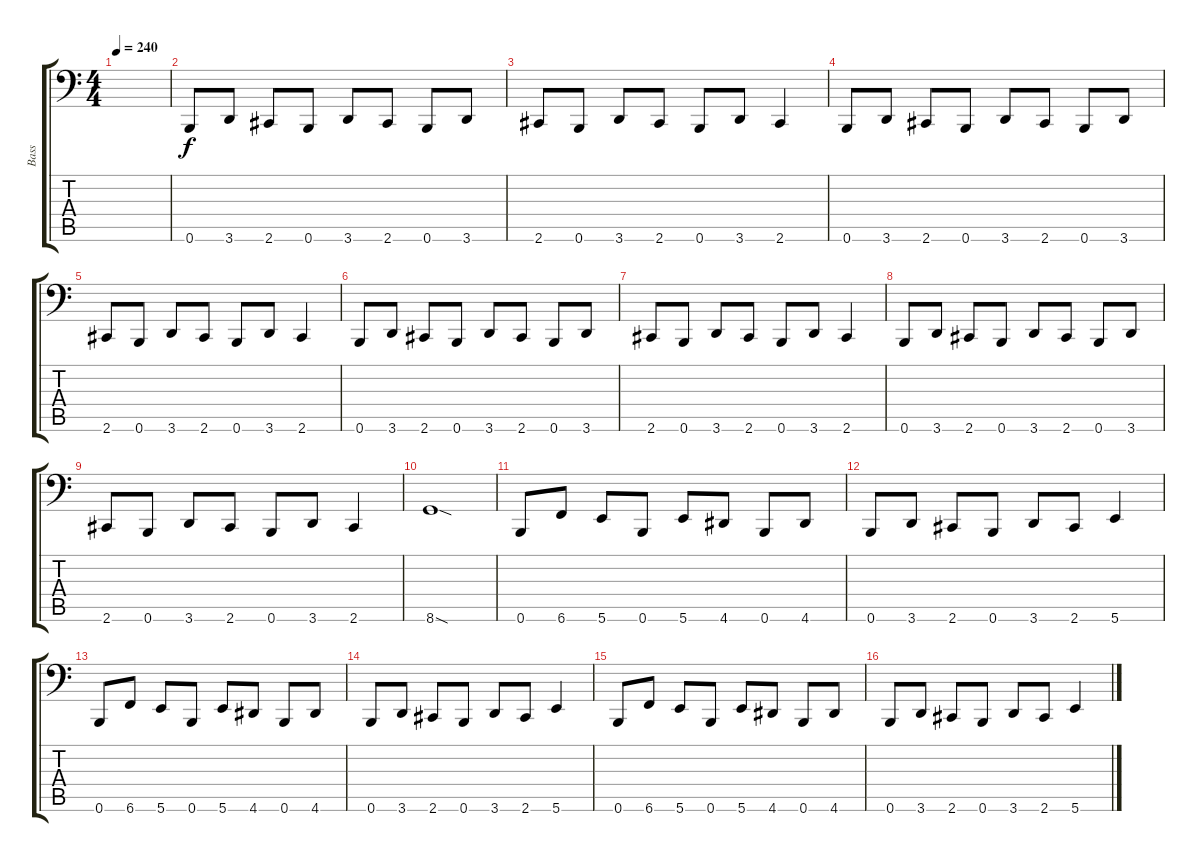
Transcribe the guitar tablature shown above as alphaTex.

\track ("Bass" "Bass") {instrument electricbassfinger}
\staff {score tabs}
\tuning (C3 G2 D2 A1 E1 B0) {hide}
\ts (4 4)
\tempo 240
\clef f4
\ks c
|
0.6.8 3.6.8 2.6.8 0.6.8 3.6.8 2.6.8 0.6.8 3.6.8 |
2.6.8 0.6.8 3.6.8 2.6.8 0.6.8 3.6.8 2.6.4 |
0.6.8 3.6.8 2.6.8 0.6.8 3.6.8 2.6.8 0.6.8 3.6.8 |
2.6.8 0.6.8 3.6.8 2.6.8 0.6.8 3.6.8 2.6.4 |
0.6.8 3.6.8 2.6.8 0.6.8 3.6.8 2.6.8 0.6.8 3.6.8 |
2.6.8 0.6.8 3.6.8 2.6.8 0.6.8 3.6.8 2.6.4 |
0.6.8 3.6.8 2.6.8 0.6.8 3.6.8 2.6.8 0.6.8 3.6.8 |
2.6.8 0.6.8 3.6.8 2.6.8 0.6.8 3.6.8 2.6.4 |
8.6{sod}.1 |
0.6.8 6.6.8 5.6.8 0.6.8 5.6.8 4.6.8 0.6.8 4.6.8 |
0.6.8 3.6.8 2.6.8 0.6.8 3.6.8 2.6.8 5.6.4 |
0.6.8 6.6.8 5.6.8 0.6.8 5.6.8 4.6.8 0.6.8 4.6.8 |
0.6.8 3.6.8 2.6.8 0.6.8 3.6.8 2.6.8 5.6.4 |
0.6.8 6.6.8 5.6.8 0.6.8 5.6.8 4.6.8 0.6.8 4.6.8 |
0.6.8 3.6.8 2.6.8 0.6.8 3.6.8 2.6.8 5.6.4
